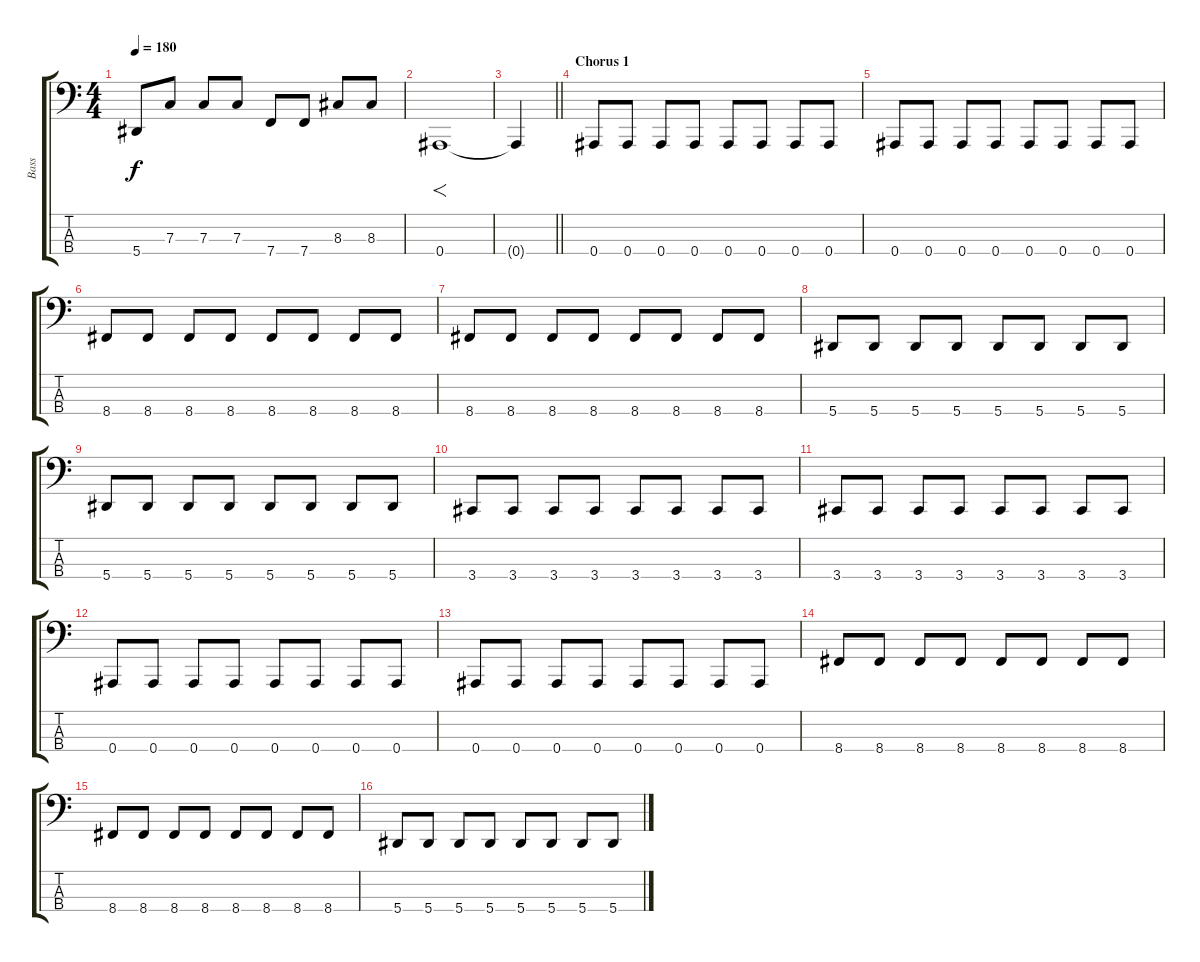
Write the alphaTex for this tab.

\track ("Bass" "Bass") {instrument electricbasspick}
\staff {score tabs}
\tuning (Eb2 Bb1 F1 Bb0) {hide}
\ts (4 4)
\tempo 180
\clef f4
\ks c
5.4.8{dy f} 7.3.8 7.3.8 7.3.8 7.4.8 7.4.8 8.3.8 8.3.8 |
0.4.1{f} |
\barLineRight lightlight
0.4{t}.4 |
\section ("" "Chorus 1")
0.4.8 0.4.8 0.4.8 0.4.8 0.4.8 0.4.8 0.4.8 0.4.8 |
0.4.8 0.4.8 0.4.8 0.4.8 0.4.8 0.4.8 0.4.8 0.4.8 |
8.4.8 8.4.8 8.4.8 8.4.8 8.4.8 8.4.8 8.4.8 8.4.8 |
8.4.8 8.4.8 8.4.8 8.4.8 8.4.8 8.4.8 8.4.8 8.4.8 |
5.4.8 5.4.8 5.4.8 5.4.8 5.4.8 5.4.8 5.4.8 5.4.8 |
5.4.8 5.4.8 5.4.8 5.4.8 5.4.8 5.4.8 5.4.8 5.4.8 |
3.4.8 3.4.8 3.4.8 3.4.8 3.4.8 3.4.8 3.4.8 3.4.8 |
3.4.8 3.4.8 3.4.8 3.4.8 3.4.8 3.4.8 3.4.8 3.4.8 |
0.4.8 0.4.8 0.4.8 0.4.8 0.4.8 0.4.8 0.4.8 0.4.8 |
0.4.8 0.4.8 0.4.8 0.4.8 0.4.8 0.4.8 0.4.8 0.4.8 |
8.4.8 8.4.8 8.4.8 8.4.8 8.4.8 8.4.8 8.4.8 8.4.8 |
8.4.8 8.4.8 8.4.8 8.4.8 8.4.8 8.4.8 8.4.8 8.4.8 |
5.4.8 5.4.8 5.4.8 5.4.8 5.4.8 5.4.8 5.4.8 5.4.8
